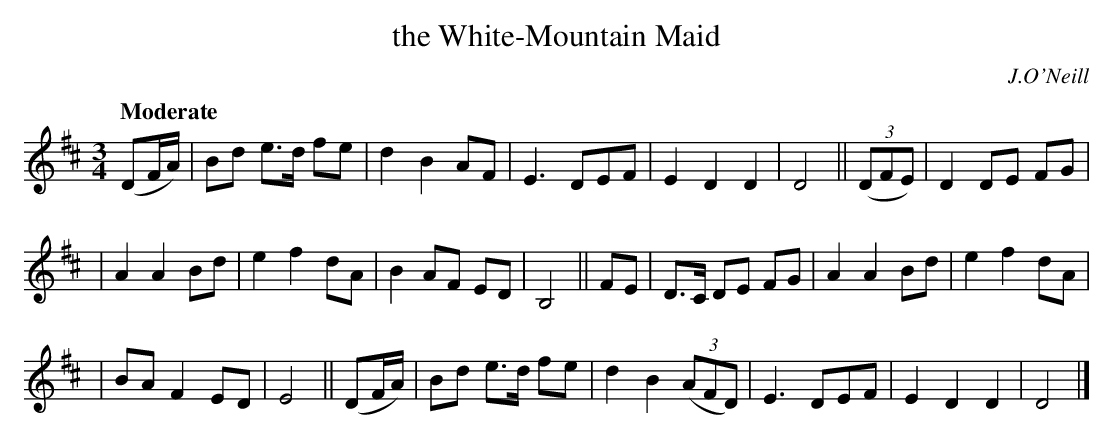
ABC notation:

X:1
T: the White-Mountain Maid
O: J.O'Neill
Q: "Moderate"
M: 3/4
L: 1/8
K: D
(DF/A/) | Bd e>d fe | d2 B2 AF | E3 DEF | E2 D2 D2 | D4 || ((3DFE) | D2 DE FG |
| A2 A2 Bd | e2 f2 dA | B2 AF ED | B,4 || FE | D>C DE FG | A2 A2 Bd | e2 f2 dA |
| BA F2 ED | E4 || (DF/A/) | Bd e>d fe | d2 B2 ((3AFD) | E3 DEF | E2 D2 D2 | D4 |]
